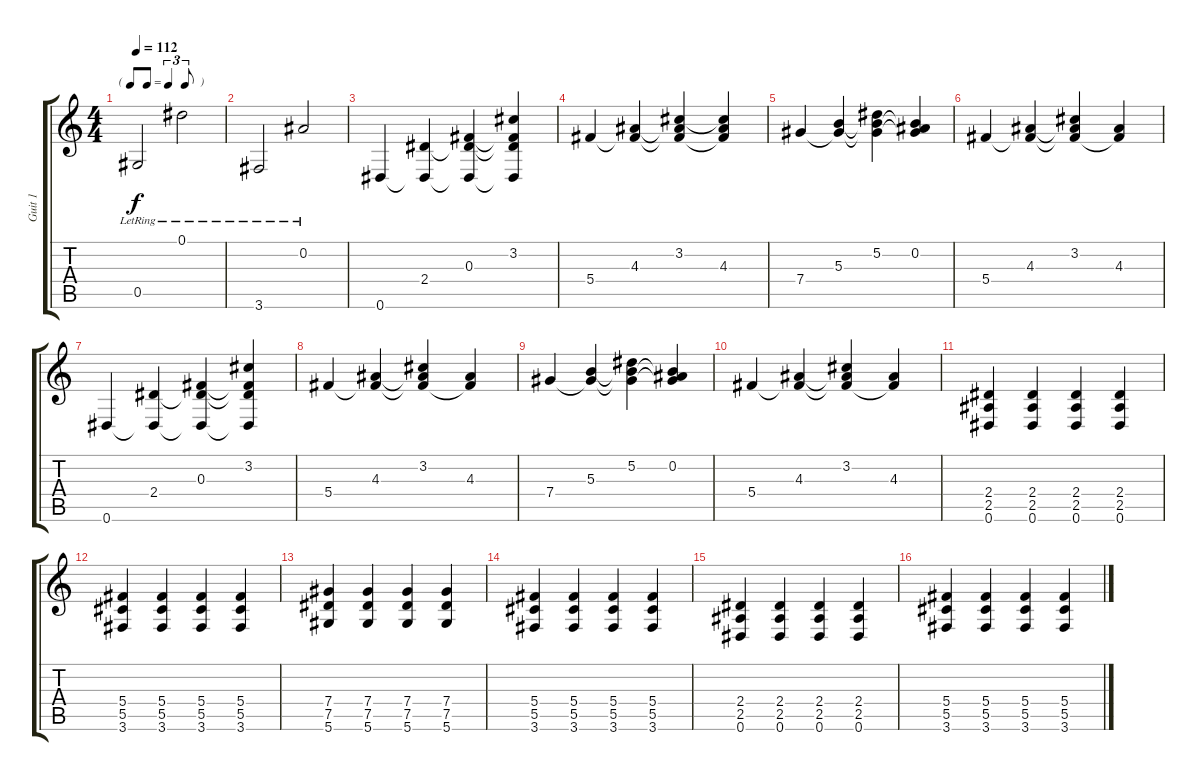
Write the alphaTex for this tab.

\track ("Guit 1" "Guit 1") {instrument distortionguitar}
\staff {score tabs}
\tuning (Eb4 Bb3 Gb3 Db3 Ab2 Eb2) {hide}
\ts (4 4)
\tf triplet8th
\tempo 112
\clef g2
\ks c
0.5{lr}.2{dy f} 0.1{lr}.2 |
3.6{lr}.2 0.2{lr}.2 |
0.6.4 (2.4 0.6{t}).4 (0.3 2.4{t} 0.6{t}).4 (3.2 0.3{t} 2.4{t} 0.6{t}).4 |
5.4.4 (4.3 5.4{t}).4 (3.2 4.3{t} 5.4{t}).4 (3.2{t} 4.3 5.4{t}).4 |
7.4.4 (5.3 7.4{t}).4 (5.2 5.3{t} 7.4{t}).4 (0.2 5.3{t} 7.4{t}).4 |
5.4.4 (4.3 5.4{t}).4 (3.2 4.3{t} 5.4{t}).4 (4.3 5.4{t}).4 |
0.6.4 (2.4 0.6{t}).4 (0.3 2.4{t} 0.6{t}).4 (3.2 0.3{t} 2.4{t} 0.6{t}).4 |
5.4.4 (4.3 5.4{t}).4 (3.2 4.3{t} 5.4{t}).4 (4.3 5.4{t}).4 |
7.4.4 (5.3 7.4{t}).4 (5.2 5.3{t} 7.4{t}).4 (0.2 5.3{t} 7.4{t}).4 |
5.4.4 (4.3 5.4{t}).4 (3.2 4.3{t} 5.4{t}).4 (4.3 5.4{t}).4 |
(2.4 2.5 0.6).4 (2.4 2.5 0.6).4 (2.4 2.5 0.6).4 (2.4 2.5 0.6).4 |
(5.4 5.5 3.6).4 (5.4 5.5 3.6).4 (5.4 5.5 3.6).4 (5.4 5.5 3.6).4 |
(7.4 7.5 5.6).4 (7.4 7.5 5.6).4 (7.4 7.5 5.6).4 (7.4 7.5 5.6).4 |
(5.4 5.5 3.6).4 (5.4 5.5 3.6).4 (5.4 5.5 3.6).4 (5.4 5.5 3.6).4 |
(2.4 2.5 0.6).4 (2.4 2.5 0.6).4 (2.4 2.5 0.6).4 (2.4 2.5 0.6).4 |
(5.4 5.5 3.6).4 (5.4 5.5 3.6).4 (5.4 5.5 3.6).4 (5.4 5.5 3.6).4
